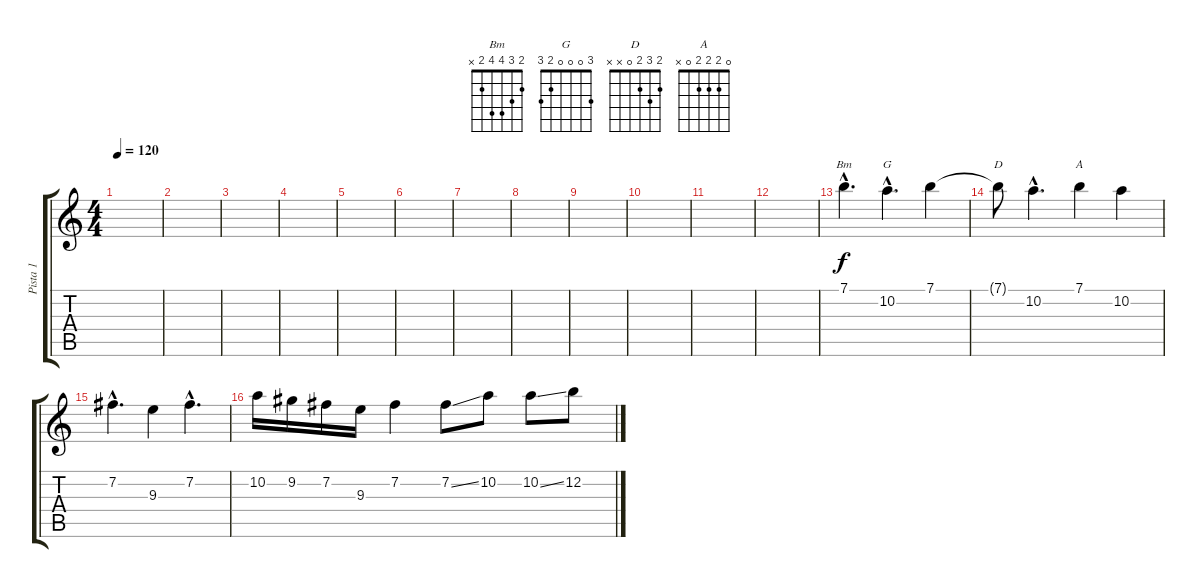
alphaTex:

\track ("Pista 1" "Pista 1") {instrument distortionguitar}
\staff {score tabs}
\tuning (E4 B3 G3 D3 A2 E2) {hide}
\chord ("Bm" 2 3 4 4 2 x)
\chord ("G" 3 0 0 0 2 3)
\chord ("D" 2 3 2 0 x x)
\chord ("A" 0 2 2 2 0 x)
\ts (4 4)
\tempo 120
\clef g2
\ks c
|
|
|
|
|
|
|
|
|
|
|
|
7.1{hac}.4{d ch "Bm"} 10.2{hac}.4{d ch "G"} 7.1.4 |
7.1{t}.8{ch "D"} 10.2{hac}.4{d} 7.1.4{ch "A"} 10.2.4 |
7.2{hac}.4{d} 9.3.4 7.2{hac}.4{d} |
10.2.16 9.2.16 7.2.16 9.3.16 7.2.4 7.2{ss}.8 10.2.8 10.2{ss}.8 12.2.8
